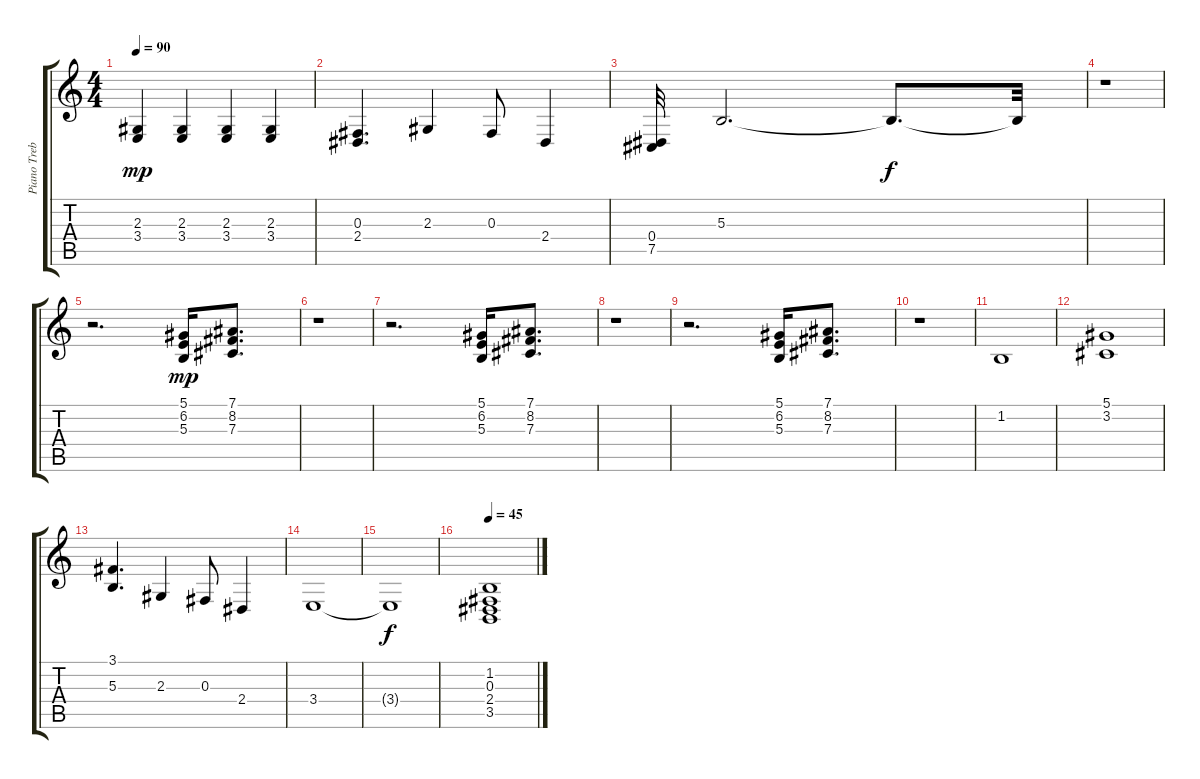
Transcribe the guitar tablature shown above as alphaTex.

\track ("Piano Treble (Dizzy)" "Piano Treb") {instrument brightacousticpiano}
\staff {score tabs}
\tuning (Eb4 Bb3 Gb3 Db3 Ab2 Eb2) {hide}
\ts (4 4)
\tempo 90
\clef g2
\ks c
(2.3 3.4).4{dy mp} (2.3 3.4).4 (2.3 3.4).4 (2.3 3.4).4 |
(0.3 2.4).4{d} 2.3.4 0.3.8 2.4.4 |
(0.4 7.5).32 5.3.2{d} 5.3{t}.8{d dy f} 5.3{t}.32 |
r.1 |
r.2{d} (5.1 6.2 5.3).16{dy mp} (7.1 8.2 7.3).8{d} |
r.1 |
r.2{d} (5.1 6.2 5.3).16 (7.1 8.2 7.3).8{d} |
r.1 |
r.2{d} (5.1 6.2 5.3).16 (7.1 8.2 7.3).8{d} |
r.1 |
1.2.1 |
(5.1 3.2).1 |
(3.1 5.3).4{d} 2.3.4 0.3.8 2.4.4 |
3.4.1 |
3.4{t}.1{dy f} |
\tempo 45
(1.2 0.3 2.4 3.5).1
